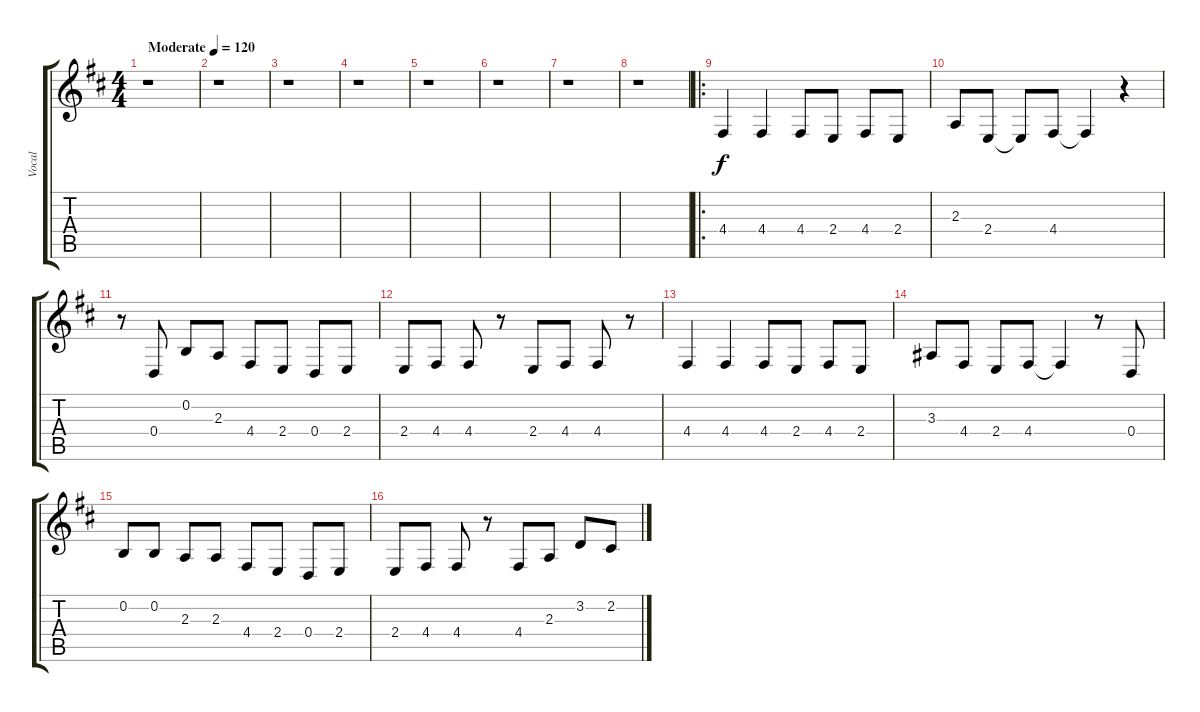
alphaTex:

\track ("Vocal" "Vocal") {instrument lead1square}
\staff {score tabs}
\tuning (E4 B3 G3 D3 A2 E2) {hide}
\ts (4 4)
\tempo (120 "Moderate")
\clef g2
\ks d
r.1{dy f instrument lead1square} |
r.1 |
r.1 |
r.1 |
r.1 |
r.1 |
r.1 |
r.1 |
\ro
4.4.4 4.4.4 4.4.8 2.4.8 4.4.8 2.4.8 |
2.3.8 2.4.8 2.4{t}.8 4.4.8 4.4{t}.4 r.4 |
r.8 0.4.8 0.2.8 2.3.8 4.4.8 2.4.8 0.4.8 2.4.8 |
2.4.8 4.4.8 4.4.8 r.8 2.4.8 4.4.8 4.4.8 r.8 |
4.4.4 4.4.4 4.4.8 2.4.8 4.4.8 2.4.8 |
3.3.8 4.4.8 2.4.8 4.4.8 4.4{t}.4 r.8 0.4.8 |
0.2.8 0.2.8 2.3.8 2.3.8 4.4.8 2.4.8 0.4.8 2.4.8 |
2.4.8 4.4.8 4.4.8 r.8 4.4.8 2.3.8 3.2.8 2.2.8
